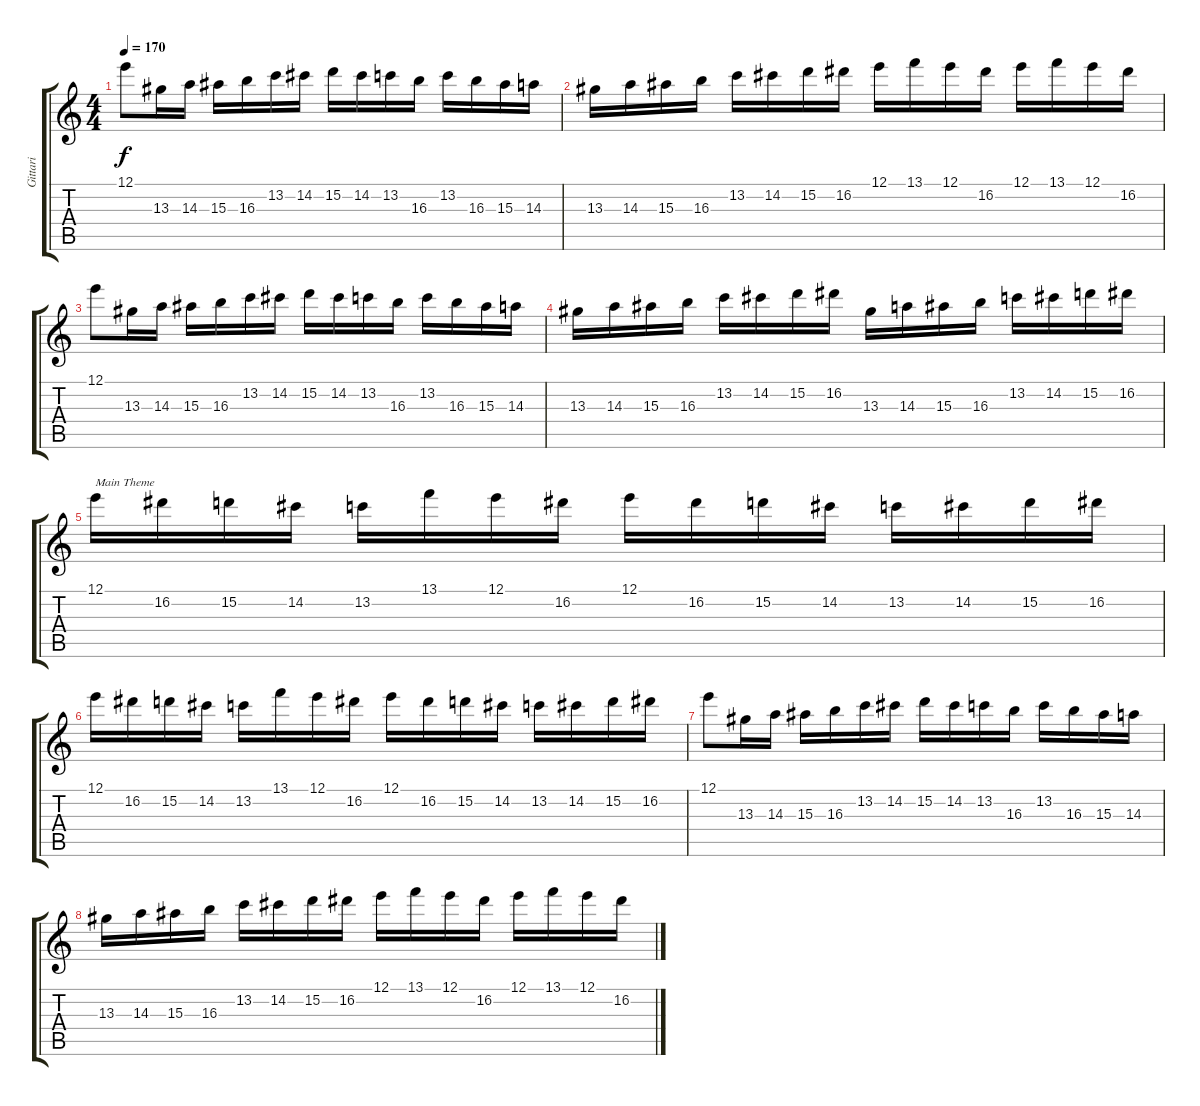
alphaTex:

\track ("Gittari" "Gittari") {instrument distortionguitar}
\staff {score tabs}
\tuning (E4 B3 G3 D3 A2 E2) {hide}
\ts (4 4)
\tempo 170
\clef g2
\ks c
12.1.8{dy f} 13.3.16 14.3.16 15.3.16 16.3.16 13.2.16 14.2.16 15.2.16 14.2.16 13.2.16 16.3.16 13.2.16 16.3.16 15.3.16 14.3.16 |
13.3.16 14.3.16 15.3.16 16.3.16 13.2.16 14.2.16 15.2.16 16.2.16 12.1.16 13.1.16 12.1.16 16.2.16 12.1.16 13.1.16 12.1.16 16.2.16 |
12.1.8 13.3.16 14.3.16 15.3.16 16.3.16 13.2.16 14.2.16 15.2.16 14.2.16 13.2.16 16.3.16 13.2.16 16.3.16 15.3.16 14.3.16 |
13.3.16 14.3.16 15.3.16 16.3.16 13.2.16 14.2.16 15.2.16 16.2.16 13.3.16 14.3.16 15.3.16 16.3.16 13.2.16 14.2.16 15.2.16 16.2.16 |
12.1.16{txt "Main Theme"} 16.2.16 15.2.16 14.2.16 13.2.16 13.1.16 12.1.16 16.2.16 12.1.16 16.2.16 15.2.16 14.2.16 13.2.16 14.2.16 15.2.16 16.2.16 |
12.1.16 16.2.16 15.2.16 14.2.16 13.2.16 13.1.16 12.1.16 16.2.16 12.1.16 16.2.16 15.2.16 14.2.16 13.2.16 14.2.16 15.2.16 16.2.16 |
12.1.8 13.3.16 14.3.16 15.3.16 16.3.16 13.2.16 14.2.16 15.2.16 14.2.16 13.2.16 16.3.16 13.2.16 16.3.16 15.3.16 14.3.16 |
13.3.16 14.3.16 15.3.16 16.3.16 13.2.16 14.2.16 15.2.16 16.2.16 12.1.16 13.1.16 12.1.16 16.2.16 12.1.16 13.1.16 12.1.16 16.2.16
